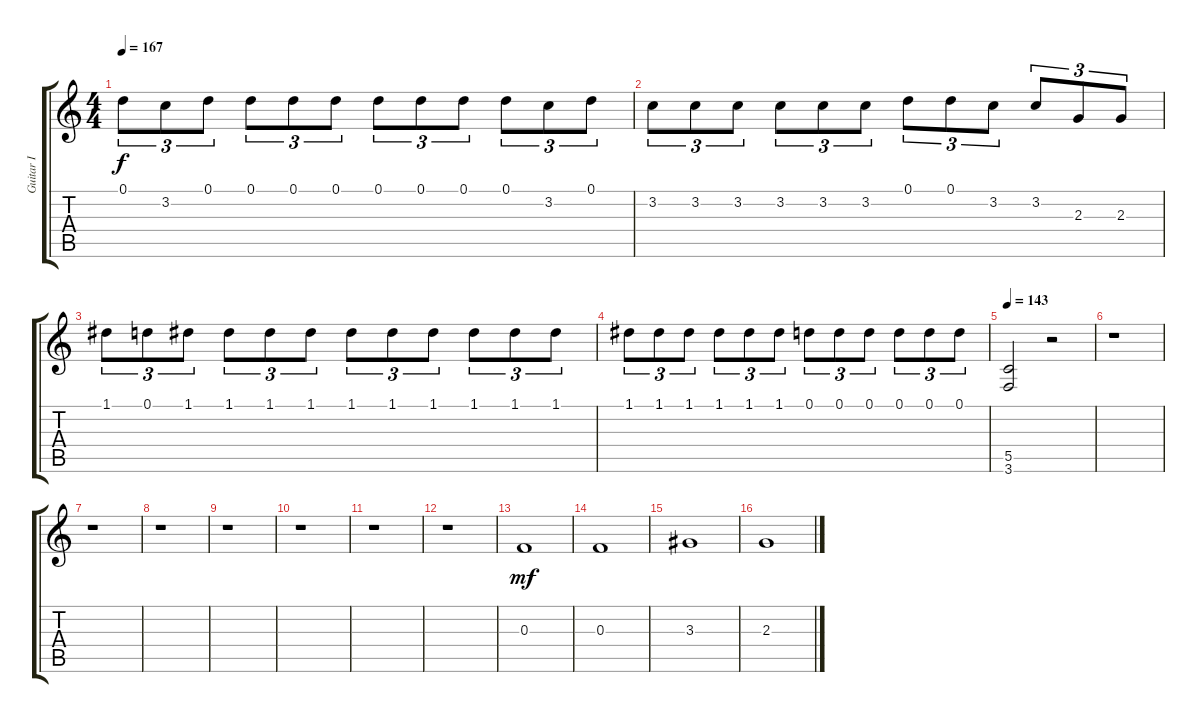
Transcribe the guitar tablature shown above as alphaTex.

\track ("Guitar I" "Guitar I") {instrument distortionguitar}
\staff {score tabs}
\tuning (D4 A3 F3 C3 G2 D2) {hide}
\ts (4 4)
\tempo 167
\clef g2
\ks c
0.1.8{tu (3 2) dy f} 3.2.8{tu (3 2)} 0.1.8{tu (3 2)} 0.1.8{tu (3 2)} 0.1.8{tu (3 2)} 0.1.8{tu (3 2)} 0.1.8{tu (3 2)} 0.1.8{tu (3 2)} 0.1.8{tu (3 2)} 0.1.8{tu (3 2)} 3.2.8{tu (3 2)} 0.1.8{tu (3 2)} |
3.2.8{tu (3 2)} 3.2.8{tu (3 2)} 3.2.8{tu (3 2)} 3.2.8{tu (3 2)} 3.2.8{tu (3 2)} 3.2.8{tu (3 2)} 0.1.8{tu (3 2)} 0.1.8{tu (3 2)} 3.2.8{tu (3 2)} 3.2.8{tu (3 2)} 2.3.8{tu (3 2)} 2.3.8{tu (3 2)} |
1.1.8{tu (3 2)} 0.1.8{tu (3 2)} 1.1.8{tu (3 2)} 1.1.8{tu (3 2)} 1.1.8{tu (3 2)} 1.1.8{tu (3 2)} 1.1.8{tu (3 2)} 1.1.8{tu (3 2)} 1.1.8{tu (3 2)} 1.1.8{tu (3 2)} 1.1.8{tu (3 2)} 1.1.8{tu (3 2)} |
1.1.8{tu (3 2)} 1.1.8{tu (3 2)} 1.1.8{tu (3 2)} 1.1.8{tu (3 2)} 1.1.8{tu (3 2)} 1.1.8{tu (3 2)} 0.1.8{tu (3 2)} 0.1.8{tu (3 2)} 0.1.8{tu (3 2)} 0.1.8{tu (3 2)} 0.1.8{tu (3 2)} 0.1.8{tu (3 2)} |
\tempo 143
(5.5 3.6).2 r.2 |
r.1 |
r.1 |
r.1 |
r.1 |
r.1 |
r.1 |
r.1 |
0.3.1{dy mf} |
0.3.1 |
3.3.1 |
2.3.1
